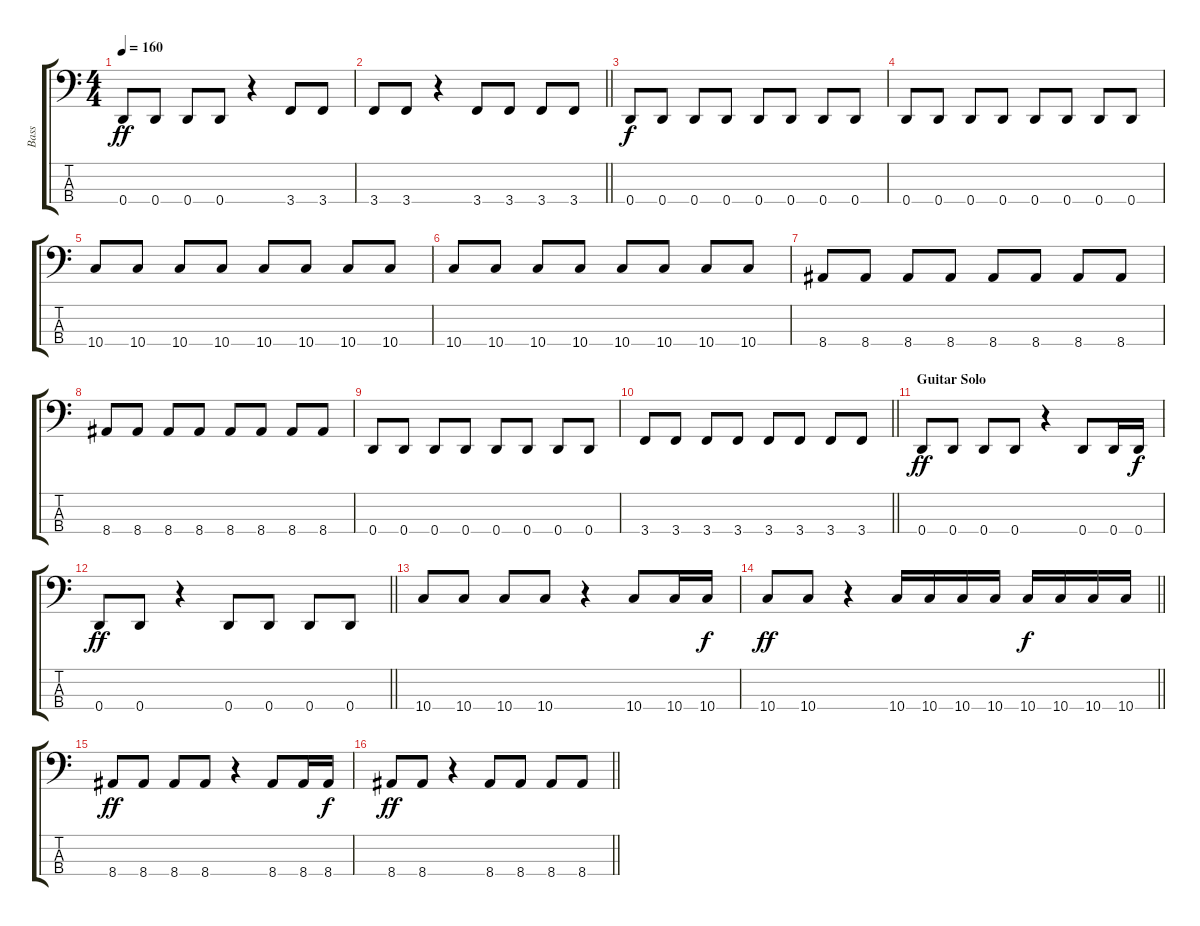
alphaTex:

\track ("Bass" "Bass") {instrument electricbasspick}
\staff {score tabs}
\tuning (G2 D2 A1 D1) {hide}
\ts (4 4)
\tempo 160
\clef f4
\ks c
0.4.8{dy ff} 0.4.8 0.4.8 0.4.8 r.4 3.4.8 3.4.8 |
\barLineRight lightlight
3.4.8 3.4.8 r.4 3.4.8 3.4.8 3.4.8 3.4.8 |
0.4.8{dy f} 0.4.8 0.4.8 0.4.8 0.4.8 0.4.8 0.4.8 0.4.8 |
0.4.8 0.4.8 0.4.8 0.4.8 0.4.8 0.4.8 0.4.8 0.4.8 |
10.4.8 10.4.8 10.4.8 10.4.8 10.4.8 10.4.8 10.4.8 10.4.8 |
10.4.8 10.4.8 10.4.8 10.4.8 10.4.8 10.4.8 10.4.8 10.4.8 |
8.4.8 8.4.8 8.4.8 8.4.8 8.4.8 8.4.8 8.4.8 8.4.8 |
8.4.8 8.4.8 8.4.8 8.4.8 8.4.8 8.4.8 8.4.8 8.4.8 |
0.4.8 0.4.8 0.4.8 0.4.8 0.4.8 0.4.8 0.4.8 0.4.8 |
\barLineRight lightlight
3.4.8 3.4.8 3.4.8 3.4.8 3.4.8 3.4.8 3.4.8 3.4.8 |
\section ("" "Guitar Solo")
0.4.8{dy ff} 0.4.8 0.4.8 0.4.8 r.4 0.4.8 0.4.16 0.4.16{dy f} |
\barLineRight lightlight
0.4.8{dy ff} 0.4.8 r.4 0.4.8 0.4.8 0.4.8 0.4.8 |
10.4.8 10.4.8 10.4.8 10.4.8 r.4 10.4.8 10.4.16 10.4.16{dy f} |
\barLineRight lightlight
10.4.8{dy ff} 10.4.8 r.4 10.4.16 10.4.16 10.4.16 10.4.16 10.4.16{dy f} 10.4.16 10.4.16 10.4.16 |
8.4.8{dy ff} 8.4.8 8.4.8 8.4.8 r.4 8.4.8 8.4.16 8.4.16{dy f} |
\barLineRight lightlight
8.4.8{dy ff} 8.4.8 r.4 8.4.8 8.4.8 8.4.8 8.4.8
